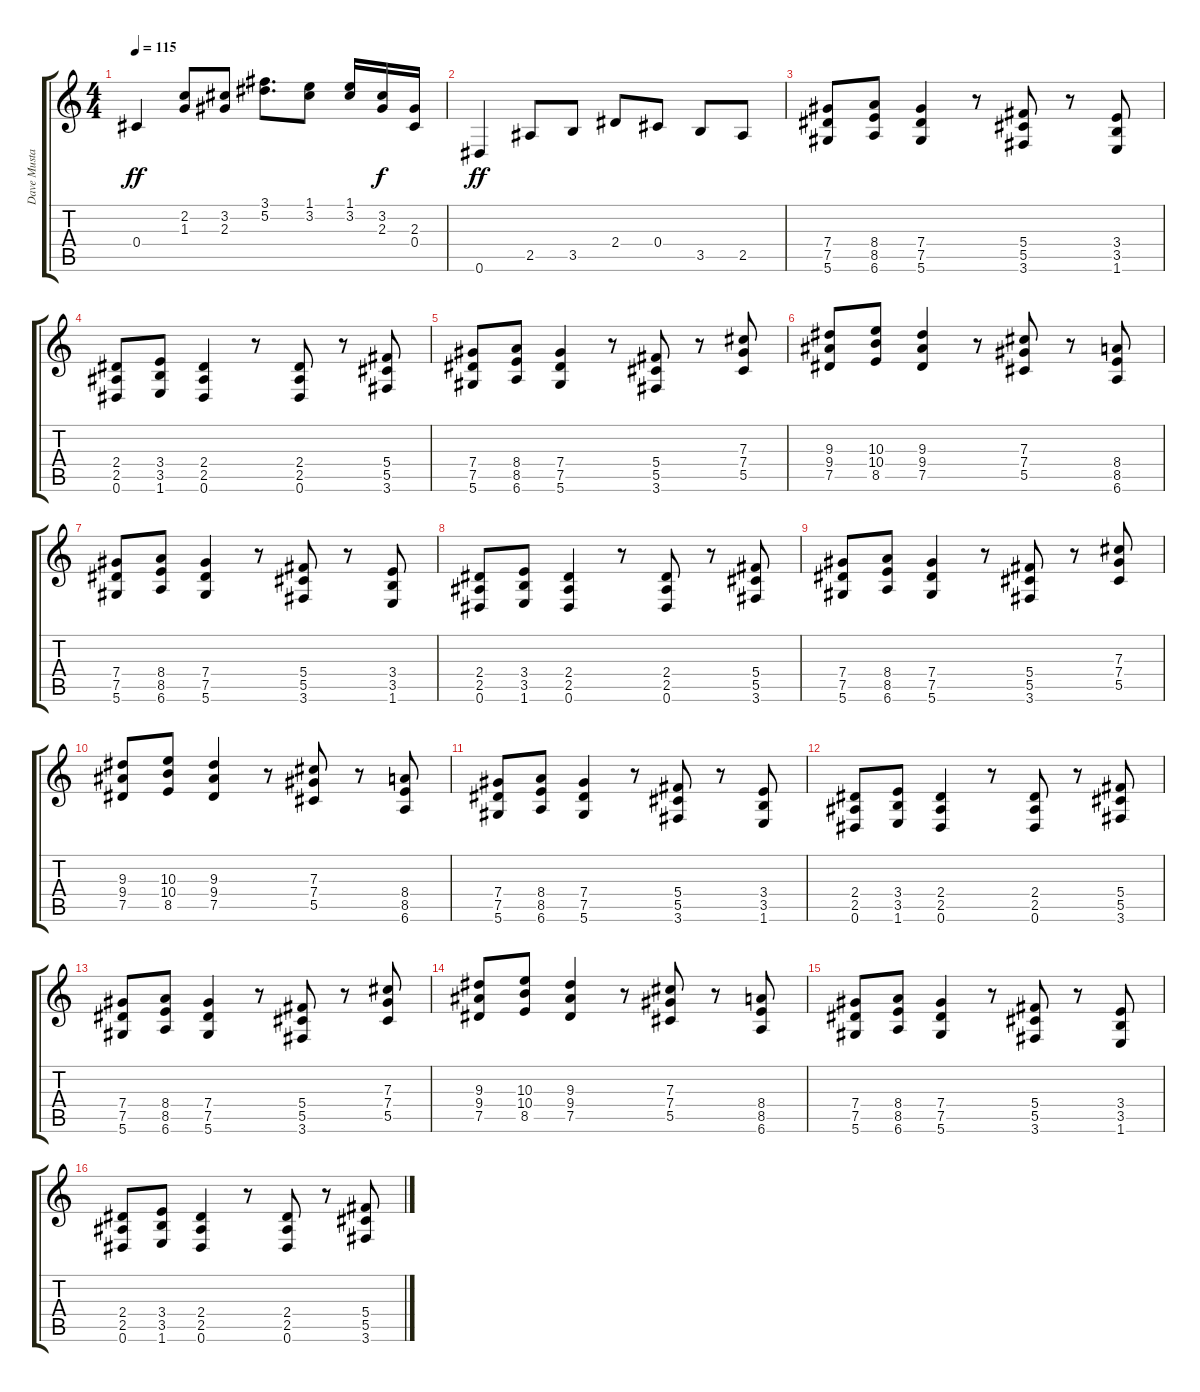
\track ("Dave Mustaine" "Dave Musta") {instrument distortionguitar}
\staff {score tabs}
\tuning (Eb4 Bb3 Gb3 Db3 Ab2 Eb2) {hide}
\ts (4 4)
\tempo 115
\clef g2
\ks c
0.4.4{dy ff} (2.2 1.3).8 (3.2 2.3).8 (3.1 5.2).8{d} (1.1 3.2).8 (1.1 3.2).16 (3.2 2.3).16{dy f} (2.3 0.4).16 |
0.6.4{dy ff} 2.5.8 3.5.8 2.4.8 0.4.8 3.5.8 2.5.8 |
(7.4 7.5 5.6).8 (8.4 8.5 6.6).8 (7.4 7.5 5.6).4 r.8 (5.4 5.5 3.6).8 r.8 (3.4 3.5 1.6).8 |
(2.4 2.5 0.6).8 (3.4 3.5 1.6).8 (2.4 2.5 0.6).4 r.8 (2.4 2.5 0.6).8 r.8 (5.4 5.5 3.6).8 |
(7.4 7.5 5.6).8 (8.4 8.5 6.6).8 (7.4 7.5 5.6).4 r.8 (5.4 5.5 3.6).8 r.8 (7.3 7.4 5.5).8 |
(9.3 9.4 7.5).8 (10.3 10.4 8.5).8 (9.3 9.4 7.5).4 r.8 (7.3 7.4 5.5).8 r.8 (8.4 8.5 6.6).8 |
(7.4 7.5 5.6).8 (8.4 8.5 6.6).8 (7.4 7.5 5.6).4 r.8 (5.4 5.5 3.6).8 r.8 (3.4 3.5 1.6).8 |
(2.4 2.5 0.6).8 (3.4 3.5 1.6).8 (2.4 2.5 0.6).4 r.8 (2.4 2.5 0.6).8 r.8 (5.4 5.5 3.6).8 |
(7.4 7.5 5.6).8 (8.4 8.5 6.6).8 (7.4 7.5 5.6).4 r.8 (5.4 5.5 3.6).8 r.8 (7.3 7.4 5.5).8 |
(9.3 9.4 7.5).8 (10.3 10.4 8.5).8 (9.3 9.4 7.5).4 r.8 (7.3 7.4 5.5).8 r.8 (8.4 8.5 6.6).8 |
(7.4 7.5 5.6).8 (8.4 8.5 6.6).8 (7.4 7.5 5.6).4 r.8 (5.4 5.5 3.6).8 r.8 (3.4 3.5 1.6).8 |
(2.4 2.5 0.6).8 (3.4 3.5 1.6).8 (2.4 2.5 0.6).4 r.8 (2.4 2.5 0.6).8 r.8 (5.4 5.5 3.6).8 |
(7.4 7.5 5.6).8 (8.4 8.5 6.6).8 (7.4 7.5 5.6).4 r.8 (5.4 5.5 3.6).8 r.8 (7.3 7.4 5.5).8 |
(9.3 9.4 7.5).8 (10.3 10.4 8.5).8 (9.3 9.4 7.5).4 r.8 (7.3 7.4 5.5).8 r.8 (8.4 8.5 6.6).8 |
(7.4 7.5 5.6).8 (8.4 8.5 6.6).8 (7.4 7.5 5.6).4 r.8 (5.4 5.5 3.6).8 r.8 (3.4 3.5 1.6).8 |
(2.4 2.5 0.6).8 (3.4 3.5 1.6).8 (2.4 2.5 0.6).4 r.8 (2.4 2.5 0.6).8 r.8 (5.4 5.5 3.6).8
